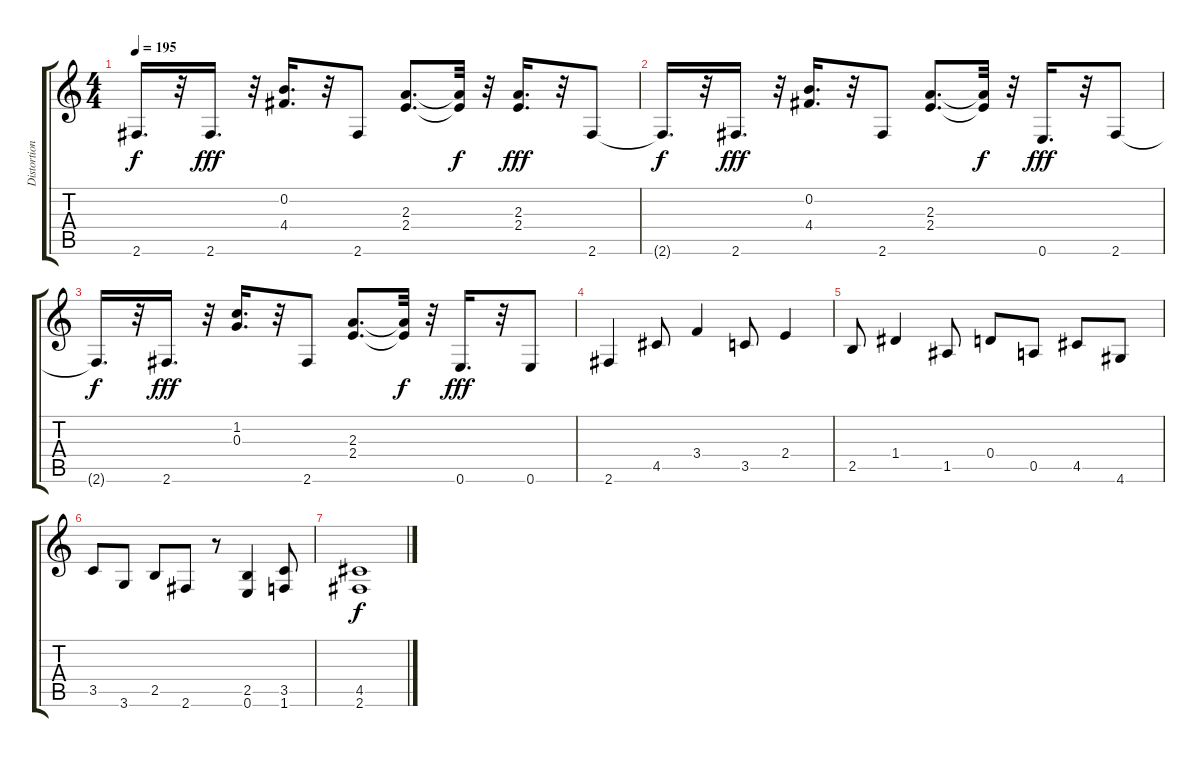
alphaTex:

\track ("Distortion" "Distortion") {instrument distortionguitar}
\staff {score tabs}
\tuning (E4 B3 G3 D3 A2 E2) {hide}
\ts (4 4)
\tempo 195
\clef g2
\ks c
2.6{t}.16{d dy f} r.32 2.6.16{d dy fff} r.32 (0.2 4.4).16{d} r.32 2.6.8 (2.3 2.4).8{d} (2.3{t} 2.4{t}).32{dy f} r.32 (2.3 2.4).16{d dy fff} r.32 2.6.8 |
2.6{t}.16{d dy f} r.32 2.6.16{d dy fff} r.32 (0.2 4.4).16{d} r.32 2.6.8 (2.3 2.4).8{d} (2.3{t} 2.4{t}).32{dy f} r.32 0.6.16{d dy fff} r.32 2.6.8 |
2.6{t}.16{d dy f} r.32 2.6.16{d dy fff} r.32 (1.2 0.3).16{d} r.32 2.6.8 (2.3 2.4).8{d} (2.3{t} 2.4{t}).32{dy f} r.32 0.6.16{d dy fff} r.32 0.6.8 |
2.6.4 4.5.8 3.4.4 3.5.8 2.4.4 |
2.5.8 1.4.4 1.5.8 0.4.8 0.5.8 4.5.8 4.6.8 |
3.5.8 3.6.8 2.5.8 2.6.8 r.8 (2.5 0.6).4 (3.5 1.6).8 |
(4.5 2.6).1{dy f}
